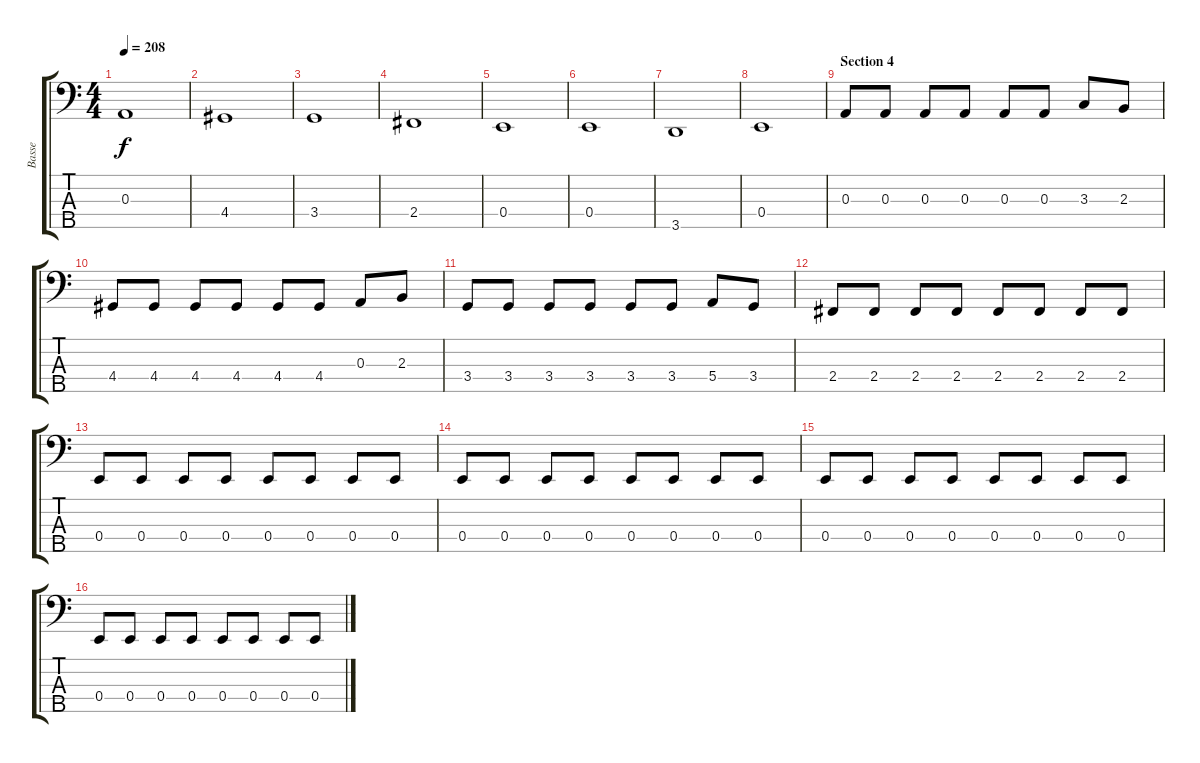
\track ("Basse" "Basse") {instrument electricbassfinger}
\staff {score tabs}
\tuning (G2 D2 A1 E1 B0) {hide}
\ts (4 4)
\tempo 208
\clef f4
\ks c
0.3.1{dy f} |
4.4.1 |
3.4.1 |
2.4.1 |
0.4.1 |
0.4.1 |
3.5.1 |
0.4.1 |
\section ("" "Section 4")
0.3.8 0.3.8 0.3.8 0.3.8 0.3.8 0.3.8 3.3.8 2.3.8 |
4.4.8 4.4.8 4.4.8 4.4.8 4.4.8 4.4.8 0.3.8 2.3.8 |
3.4.8 3.4.8 3.4.8 3.4.8 3.4.8 3.4.8 5.4.8 3.4.8 |
2.4.8 2.4.8 2.4.8 2.4.8 2.4.8 2.4.8 2.4.8 2.4.8 |
0.4.8 0.4.8 0.4.8 0.4.8 0.4.8 0.4.8 0.4.8 0.4.8 |
0.4.8 0.4.8 0.4.8 0.4.8 0.4.8 0.4.8 0.4.8 0.4.8 |
0.4.8 0.4.8 0.4.8 0.4.8 0.4.8 0.4.8 0.4.8 0.4.8 |
0.4.8 0.4.8 0.4.8 0.4.8 0.4.8 0.4.8 0.4.8 0.4.8
